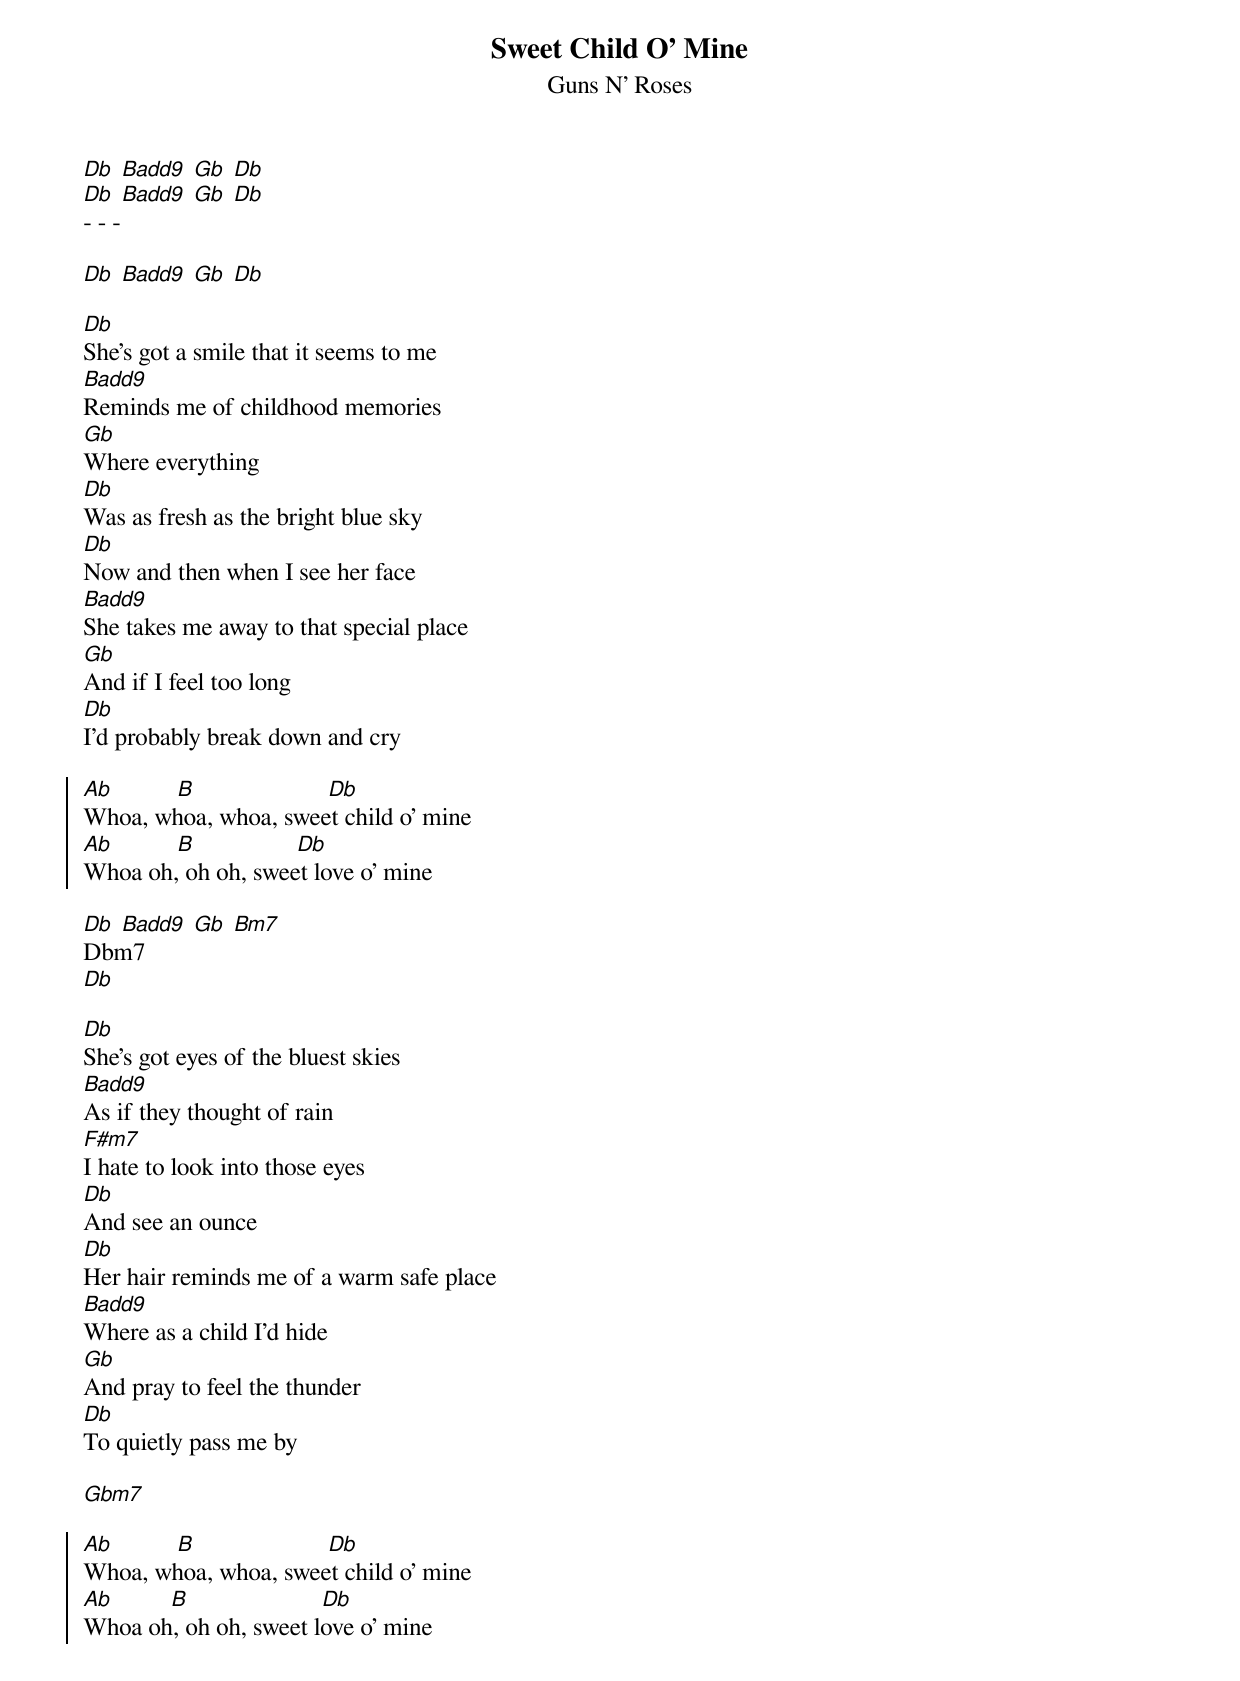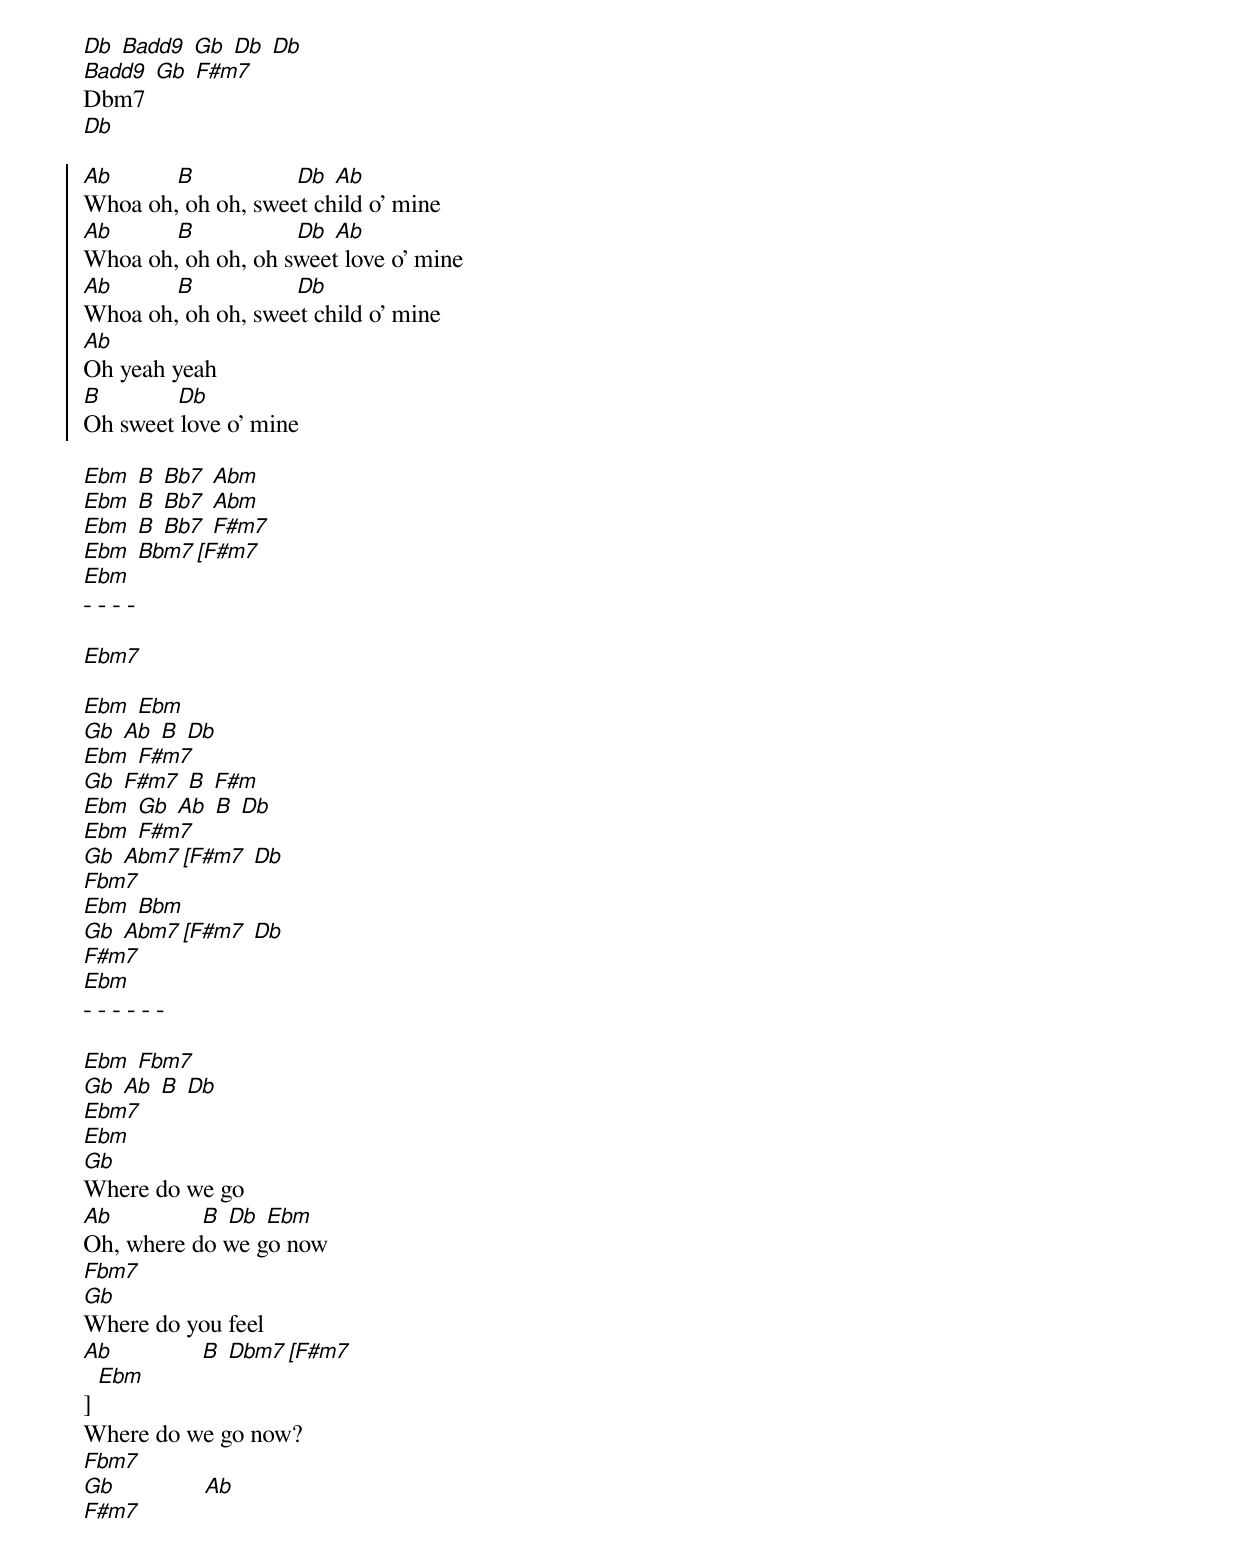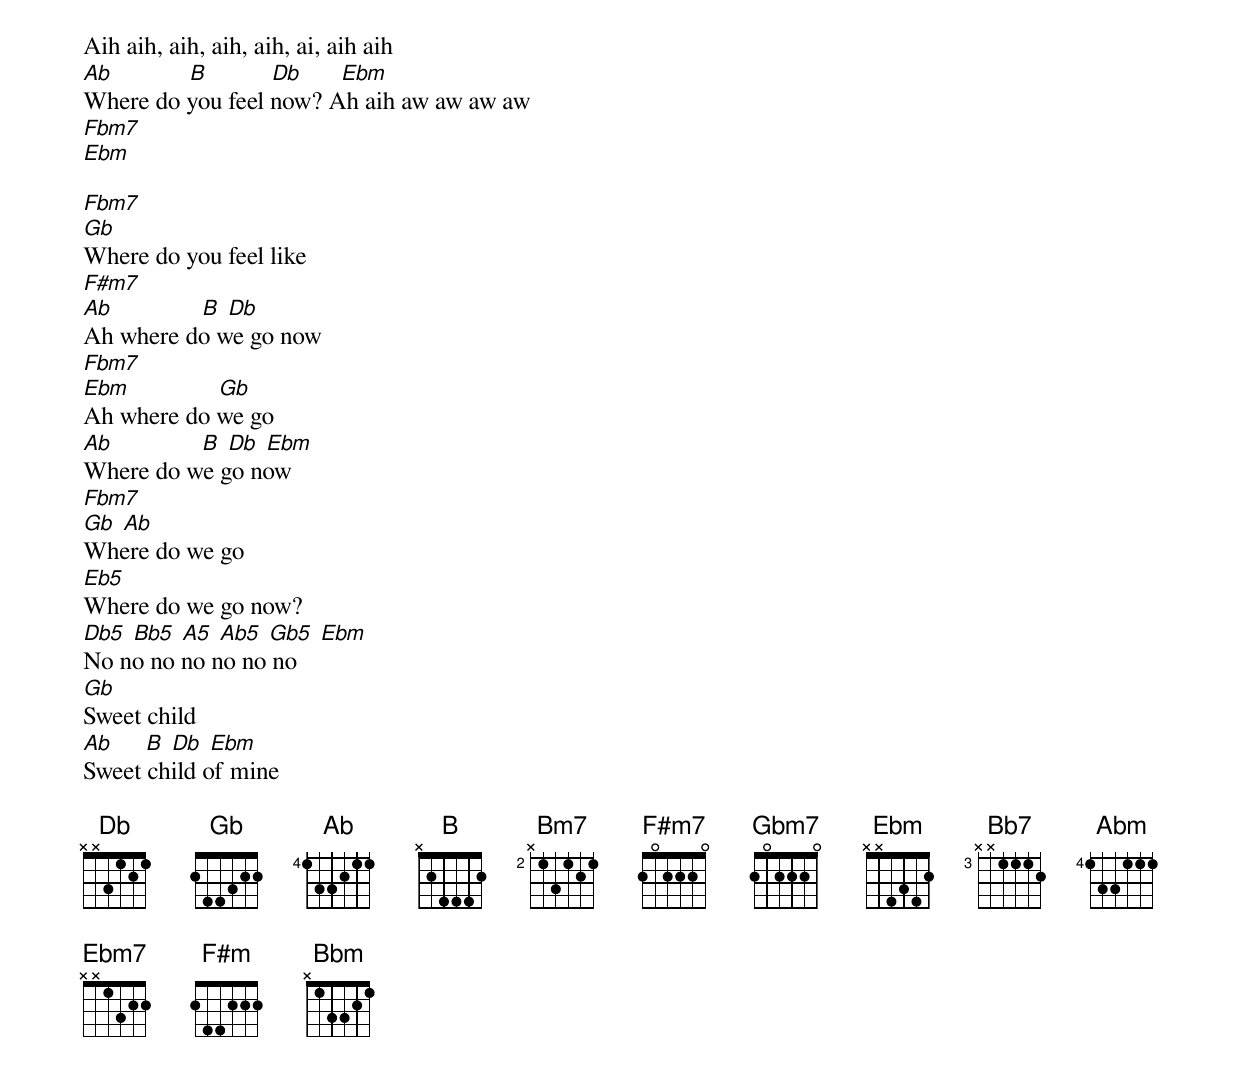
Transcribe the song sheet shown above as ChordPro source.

{t: Sweet Child O' Mine}
{st: Guns N' Roses}
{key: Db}

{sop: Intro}
[Db] [Badd9] [Gb] [Db]
[Db] [Badd9] [Gb] [Db]
- - -
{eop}

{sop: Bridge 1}
[Db] [Badd9] [Gb] [Db]
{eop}

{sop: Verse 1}
[Db]
She's got a smile that it seems to me
[Badd9]
Reminds me of childhood memories
[Gb]
Where everything
[Db]
Was as fresh as the bright blue sky
[Db]
Now and then when I see her face
[Badd9]
She takes me away to that special place
[Gb]
And if I feel too long
[Db]
I'd probably break down and cry
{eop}

{soc}
[Ab]          [B]                     [Db]
Whoa, whoa, whoa, sweet child o' mine
[Ab]          [B]                [Db]
Whoa oh, oh oh, sweet love o' mine
{eoc}

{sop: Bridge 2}
[Db] [Badd9] [Gb] [Bm7]
Dbm7
[Db]
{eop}

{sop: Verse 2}
[Db]
She's got eyes of the bluest skies
[Badd9]
As if they thought of rain
[F#m7]
I hate to look into those eyes
[Db]
And see an ounce
[Db]
Her hair reminds me of a warm safe place
[Badd9]
Where as a child I'd hide
[Gb]
And pray to feel the thunder
[Db]
To quietly pass me by
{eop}

[Gbm7]

{soc}
[Ab]          [B]                     [Db]
Whoa, whoa, whoa, sweet child o' mine
[Ab]         [B]                     [Db]
Whoa oh, oh oh, sweet love o' mine
{eoc}

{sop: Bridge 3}
[Db] [Badd9] [Gb] [Db] [Db]
[Badd9] [Gb] [F#m7]
Dbm7
[Db]
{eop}

{soc}
[Ab]          [B]                [Db] [Ab]
Whoa oh, oh oh, sweet child o' mine
[Ab]          [B]                [Db] [Ab]
Whoa oh, oh oh, oh sweet love o' mine
[Ab]          [B]                [Db]
Whoa oh, oh oh, sweet child o' mine
[Ab]
Oh yeah yeah
[B]            [Db]
Oh sweet love o' mine
{eoc}

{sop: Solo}
[Ebm] [B] [Bb7] [Abm]
[Ebm] [B] [Bb7] [Abm]
[Ebm] [B] [Bb7] [F#m7]
[Ebm] [Bbm7 [F#m7]
[Ebm]
- - - -
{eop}

[Ebm7]

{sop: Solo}
[Ebm] [Ebm]
[Gb] [Ab] [B] [Db]
[Ebm] [F#m7]
[Gb] [F#m7] [B] [F#m]
[Ebm] [Gb] [Ab] [B] [Db]
[Ebm] [F#m7]
[Gb] [Abm7 [F#m7] [Db]
[Fbm7]
[Ebm] [Bbm]
[Gb] [Abm7 [F#m7] [Db]
[F#m7]
[Ebm]
- - - - - -
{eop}

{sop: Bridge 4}
[Ebm] [Fbm7]
[Gb] [Ab] [B] [Db]
[Ebm7]
[Ebm]
[Gb]
Where do we go
[Ab]              [B] [Db] [Ebm]
Oh, where do we go now
[Fbm7]
[Gb]
Where do you feel
[Ab]              [B] [Dbm7 [F#m7]
] [Ebm]
Where do we go now?
[Fbm7]
[Gb]              [Ab]
[F#m7]
Aih aih, aih, aih, aih, ai, aih aih
[Ab]            [B]          [Db]      [Ebm]
Where do you feel now? Ah aih aw aw aw aw
[Fbm7]
[Ebm]
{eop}

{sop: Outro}
[Fbm7]
[Gb]
Where do you feel like
[F#m7]
[Ab]              [B] [Db]
Ah where do we go now
[Fbm7]
[Ebm]              [Gb]
Ah where do we go
[Ab]              [B] [Db] [Ebm]
Where do we go now
[Fbm7]
[Gb] [Ab]
Where do we go
[Eb5]
Where do we go now?
[Db5] [Bb5] [A5] [Ab5] [Gb5] [Ebm]
No no no no no no no
[Gb]
Sweet child
[Ab]     [B] [Db] [Ebm]
Sweet child of mine
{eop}

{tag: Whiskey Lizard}
